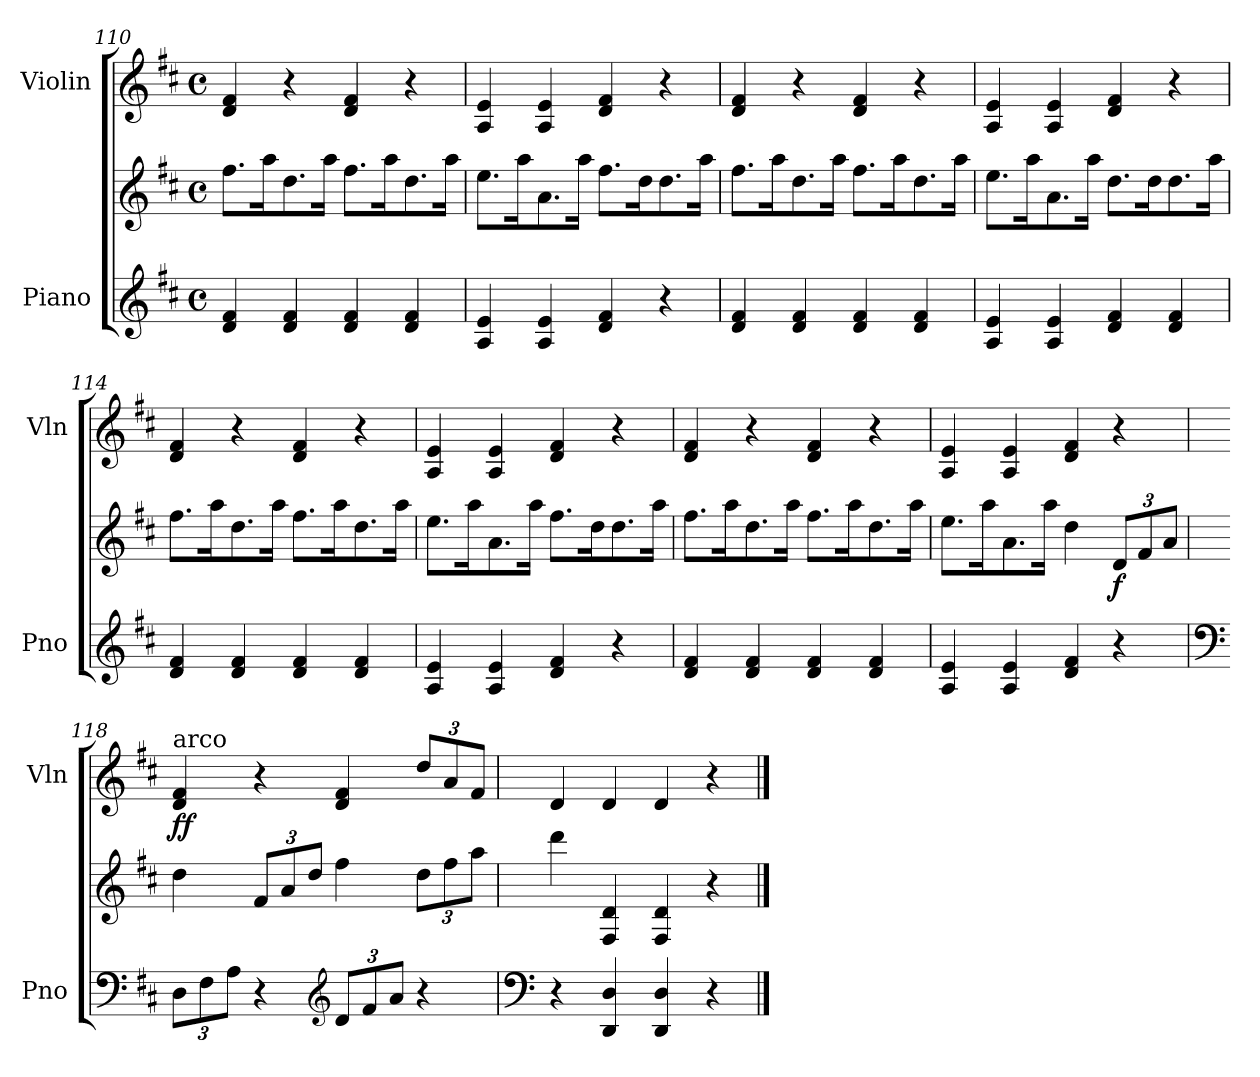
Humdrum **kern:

**kern	**kern	**dynam	**kern	**dynam
*part2	*part2	*part2	*part1	*part1
*staff3	*staff2	*staff2/3	*staff1	*staff1
*I"Piano	*	*	*I"Violin	*
*I'Pno	*	*	*I'Vln	*
*clefG2	*clefG2	*	*clefG2	*
*k[f#c#]	*k[f#c#]	*	*k[f#c#]	*
*M4/4	*M4/4	*	*M4/4	*
*met(c)	*met(c)	*	*met(c)	*
=110	=110	=110	=110	=110
4d/ 4f#/	8.ff#\L	.	4d/ 4f#/	.
.	16aa\K	.	.	.
4d/ 4f#/	8.dd\	.	4r	.
.	16aa\Jk	.	.	.
4d/ 4f#/	8.ff#\L	.	4d/ 4f#/	.
.	16aa\K	.	.	.
4d/ 4f#/	8.dd\	.	4r	.
.	16aa\Jk	.	.	.
=111	=111	=111	=111	=111
4A/ 4e/	8.ee\L	.	4A/ 4e/	.
.	16aa\K	.	.	.
4A/ 4e/	8.a\	.	4A/ 4e/	.
.	16aa\Jk	.	.	.
4d/ 4f#/	8.ff#\L	.	4d/ 4f#/	.
.	16dd\K	.	.	.
4r	8.dd\	.	4r	.
.	16aa\Jk	.	.	.
=112	=112	=112	=112	=112
4d/ 4f#/	8.ff#\L	.	4d/ 4f#/	.
.	16aa\K	.	.	.
4d/ 4f#/	8.dd\	.	4r	.
.	16aa\Jk	.	.	.
4d/ 4f#/	8.ff#\L	.	4d/ 4f#/	.
.	16aa\K	.	.	.
4d/ 4f#/	8.dd\	.	4r	.
.	16aa\Jk	.	.	.
=113	=113	=113	=113	=113
4A/ 4e/	8.ee\L	.	4A/ 4e/	.
.	16aa\K	.	.	.
4A/ 4e/	8.a\	.	4A/ 4e/	.
.	16aa\Jk	.	.	.
4d/ 4f#/	8.dd\L	.	4d/ 4f#/	.
.	16dd\K	.	.	.
4d/ 4f#/	8.dd\	.	4r	.
.	16aa\Jk	.	.	.
=114	=114	=114	=114	=114
4d/ 4f#/	8.ff#\L	.	4d/ 4f#/	.
.	16aa\K	.	.	.
4d/ 4f#/	8.dd\	.	4r	.
.	16aa\Jk	.	.	.
4d/ 4f#/	8.ff#\L	.	4d/ 4f#/	.
.	16aa\K	.	.	.
4d/ 4f#/	8.dd\	.	4r	.
.	16aa\Jk	.	.	.
=115	=115	=115	=115	=115
4A/ 4e/	8.ee\L	.	4A/ 4e/	.
.	16aa\K	.	.	.
4A/ 4e/	8.a\	.	4A/ 4e/	.
.	16aa\Jk	.	.	.
4d/ 4f#/	8.ff#\L	.	4d/ 4f#/	.
.	16dd\K	.	.	.
4r	8.dd\	.	4r	.
.	16aa\Jk	.	.	.
=116	=116	=116	=116	=116
4d/ 4f#/	8.ff#\L	.	4d/ 4f#/	.
.	16aa\K	.	.	.
4d/ 4f#/	8.dd\	.	4r	.
.	16aa\Jk	.	.	.
4d/ 4f#/	8.ff#\L	.	4d/ 4f#/	.
.	16aa\K	.	.	.
4d/ 4f#/	8.dd\	.	4r	.
.	16aa\Jk	.	.	.
=117	=117	=117	=117	=117
4A/ 4e/	8.ee\L	.	4A/ 4e/	.
.	16aa\K	.	.	.
4A/ 4e/	8.a\	.	4A/ 4e/	.
.	16aa\Jk	.	.	.
4d/ 4f#/	4dd\	.	4d/ 4f#/	.
*	*Xbrackettup	*	*	*
!	!	!LO:DY:b	!	!
4r	12d/L	f	4r	.
.	12f#/	.	.	.
.	12a/J	.	.	.
=118	=118	=118	=118	=118
*clefF4	*	*	*	*
*Xbrackettup	*	*	*	*
!	!	!	!LO:TX:a:t=arco	!
!	!	!	!	!LO:DY:b
12D\L	4dd\	.	4d/ 4f#/	ff
12F#\	.	.	.	.
12A\J	.	.	.	.
4r	12f#/L	.	4r	.
.	12a/	.	.	.
.	12dd/J	.	.	.
*clefG2	*	*	*	*
12d/L	4ff#\	.	4d/ 4f#/	.
12f#/	.	.	.	.
12a/J	.	.	.	.
*	*	*	*Xbrackettup	*
4r	12dd\L	.	12dd/L	.
.	12ff#\	.	12a/	.
.	12aa\J	.	12f#/J	.
=119	=119	=119	=119	=119
*clefF4	*	*	*	*
4r	4ddd\	.	4d/	.
4DD/ 4D/	4F#/ 4d/	.	4d/	.
4DD/ 4D/	4F#/ 4d/	.	4d/	.
4r	4r	.	4r	.
==	==	==	==	==
*-	*-	*-	*-	*-
